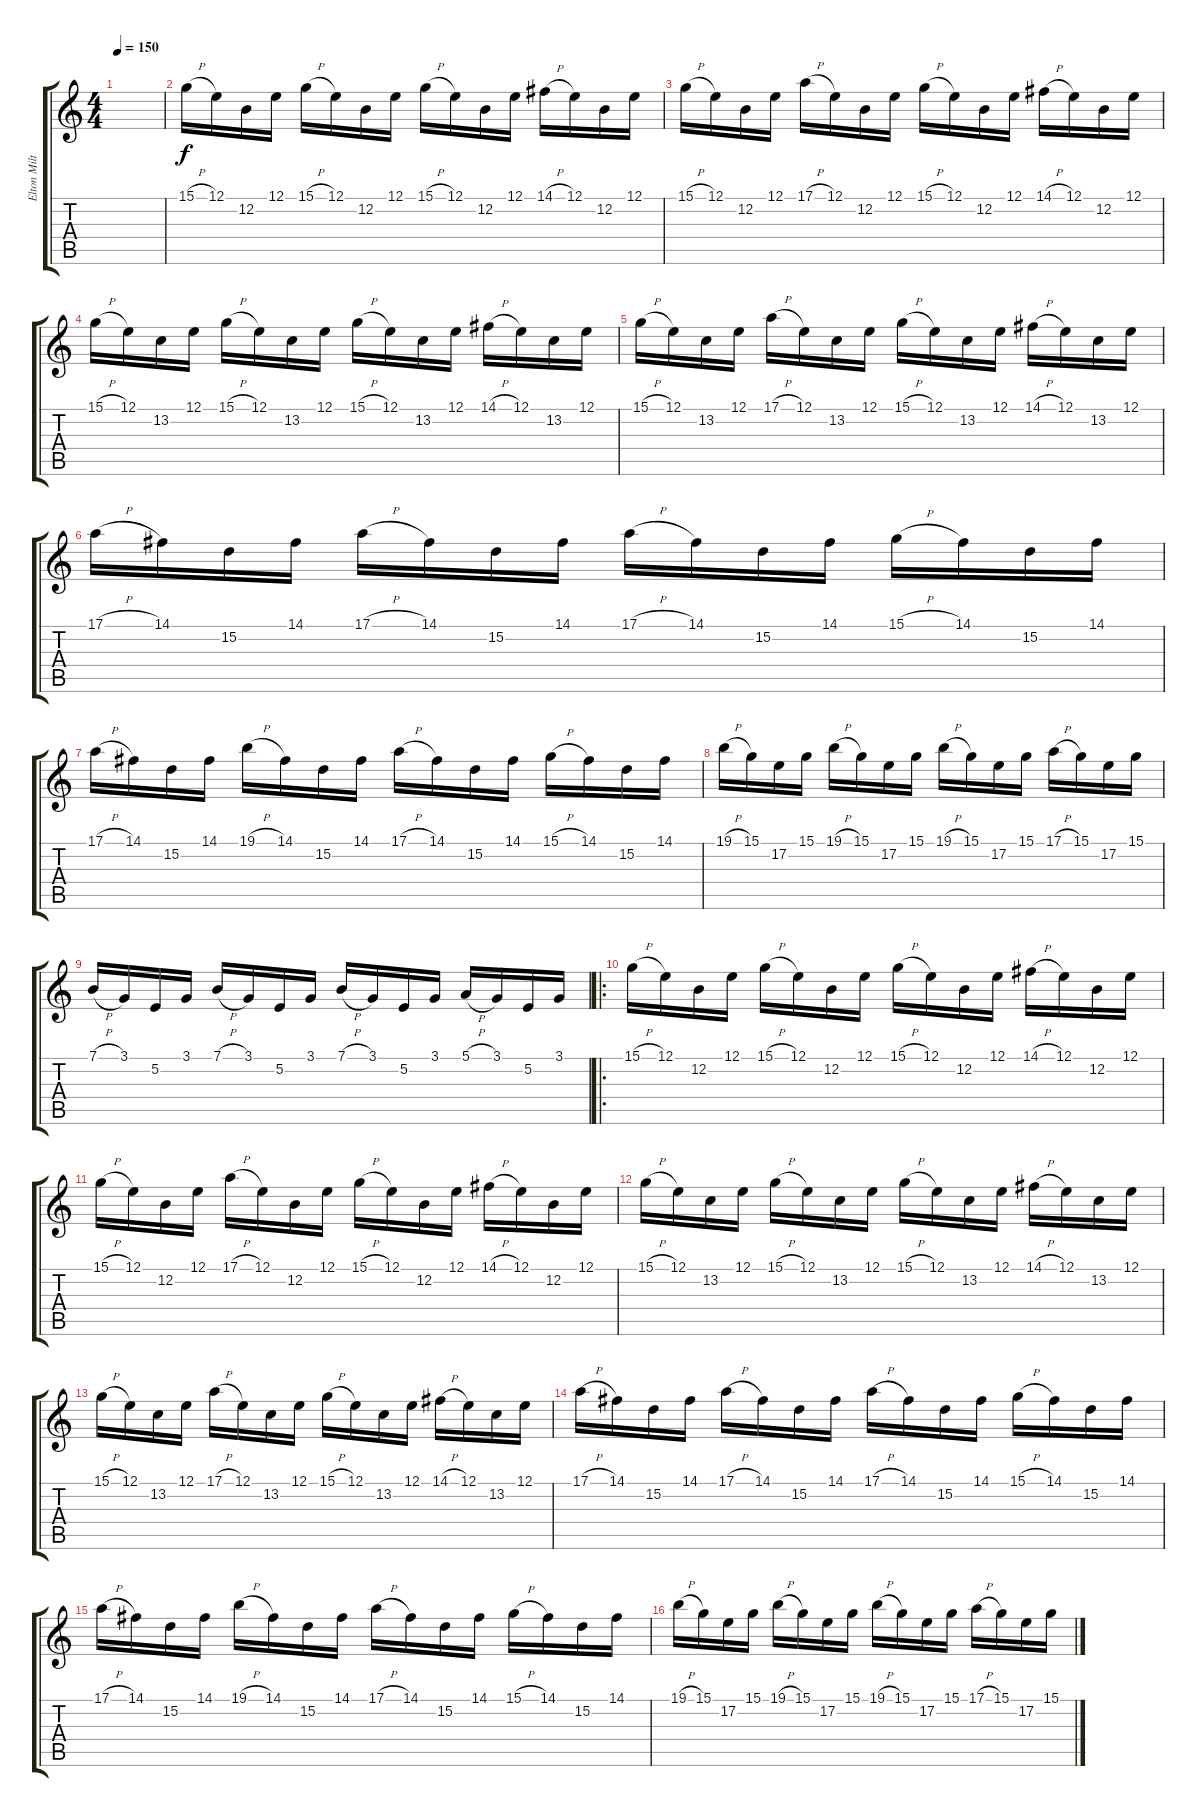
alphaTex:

\track ("Elton Milton" "Elton Milt") {instrument lead1square}
\staff {score tabs}
\tuning (E4 B3 G3 D3 A2 E2) {hide}
\ts (4 4)
\tempo 150
\clef g2
\ks c
|
\section ("" "")
15.1{h}.16 12.1.16 12.2.16 12.1.16 15.1{h}.16 12.1.16 12.2.16 12.1.16 15.1{h}.16 12.1.16 12.2.16 12.1.16 14.1{h}.16 12.1.16 12.2.16 12.1.16 |
15.1{h}.16 12.1.16 12.2.16 12.1.16 17.1{h}.16 12.1.16 12.2.16 12.1.16 15.1{h}.16 12.1.16 12.2.16 12.1.16 14.1{h}.16 12.1.16 12.2.16 12.1.16 |
15.1{h}.16 12.1.16 13.2.16 12.1.16 15.1{h}.16 12.1.16 13.2.16 12.1.16 15.1{h}.16 12.1.16 13.2.16 12.1.16 14.1{h}.16 12.1.16 13.2.16 12.1.16 |
15.1{h}.16 12.1.16 13.2.16 12.1.16 17.1{h}.16 12.1.16 13.2.16 12.1.16 15.1{h}.16 12.1.16 13.2.16 12.1.16 14.1{h}.16 12.1.16 13.2.16 12.1.16 |
17.1{h}.16 14.1.16 15.2.16 14.1.16 17.1{h}.16 14.1.16 15.2.16 14.1.16 17.1{h}.16 14.1.16 15.2.16 14.1.16 15.1{h}.16 14.1.16 15.2.16 14.1.16 |
17.1{h}.16 14.1.16 15.2.16 14.1.16 19.1{h}.16 14.1.16 15.2.16 14.1.16 17.1{h}.16 14.1.16 15.2.16 14.1.16 15.1{h}.16 14.1.16 15.2.16 14.1.16 |
19.1{h}.16 15.1.16 17.2.16 15.1.16 19.1{h}.16 15.1.16 17.2.16 15.1.16 19.1{h}.16 15.1.16 17.2.16 15.1.16 17.1{h}.16 15.1.16 17.2.16 15.1.16 |
7.1{h}.16 3.1.16 5.2.16 3.1.16 7.1{h}.16 3.1.16 5.2.16 3.1.16 7.1{h}.16 3.1.16 5.2.16 3.1.16 5.1{h}.16 3.1.16 5.2.16 3.1.16 |
\ro
\section ("" "")
15.1{h}.16 12.1.16 12.2.16 12.1.16 15.1{h}.16 12.1.16 12.2.16 12.1.16 15.1{h}.16 12.1.16 12.2.16 12.1.16 14.1{h}.16 12.1.16 12.2.16 12.1.16 |
15.1{h}.16 12.1.16 12.2.16 12.1.16 17.1{h}.16 12.1.16 12.2.16 12.1.16 15.1{h}.16 12.1.16 12.2.16 12.1.16 14.1{h}.16 12.1.16 12.2.16 12.1.16 |
15.1{h}.16 12.1.16 13.2.16 12.1.16 15.1{h}.16 12.1.16 13.2.16 12.1.16 15.1{h}.16 12.1.16 13.2.16 12.1.16 14.1{h}.16 12.1.16 13.2.16 12.1.16 |
15.1{h}.16 12.1.16 13.2.16 12.1.16 17.1{h}.16 12.1.16 13.2.16 12.1.16 15.1{h}.16 12.1.16 13.2.16 12.1.16 14.1{h}.16 12.1.16 13.2.16 12.1.16 |
17.1{h}.16 14.1.16 15.2.16 14.1.16 17.1{h}.16 14.1.16 15.2.16 14.1.16 17.1{h}.16 14.1.16 15.2.16 14.1.16 15.1{h}.16 14.1.16 15.2.16 14.1.16 |
17.1{h}.16 14.1.16 15.2.16 14.1.16 19.1{h}.16 14.1.16 15.2.16 14.1.16 17.1{h}.16 14.1.16 15.2.16 14.1.16 15.1{h}.16 14.1.16 15.2.16 14.1.16 |
19.1{h}.16 15.1.16 17.2.16 15.1.16 19.1{h}.16 15.1.16 17.2.16 15.1.16 19.1{h}.16 15.1.16 17.2.16 15.1.16 17.1{h}.16 15.1.16 17.2.16 15.1.16
